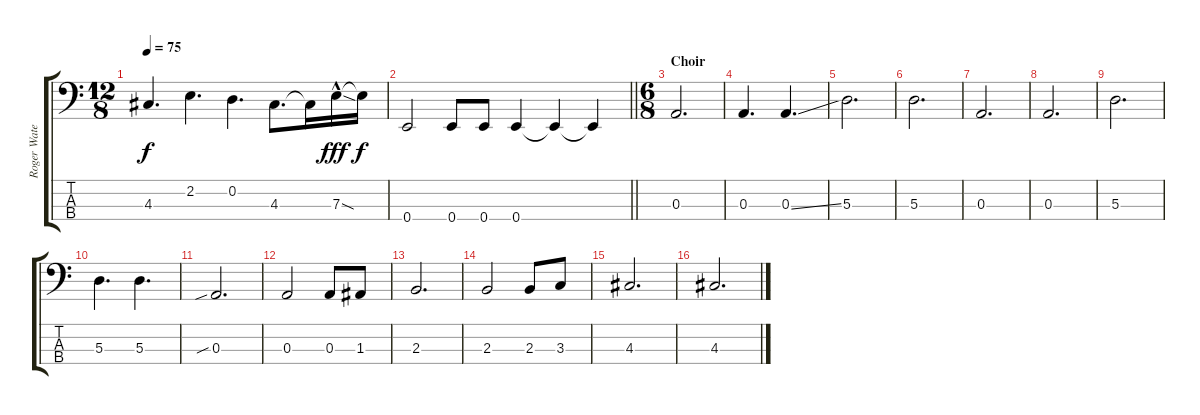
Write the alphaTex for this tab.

\track ("Roger Waters (Bass)" "Roger Wate") {instrument electricbasspick}
\staff {score tabs}
\tuning (G2 D2 A1 E1) {hide}
\ts (12 8)
\tempo 75
\clef f4
\ks c
4.3.4{d dy f} 2.2.4{d} 0.2.4{d} 4.3.8{d} 4.3{t}.16 7.3{sod hac}.16{dy fff} 7.3{t}.16{dy f} |
\barLineRight lightlight
0.4.2 0.4.8 0.4.8 0.4.4 0.4{t}.4 0.4{t}.4 |
\ts (6 8)
\section ("" "Choir")
0.3.2{d} |
0.3.4{d} 0.3{ss}.4{d} |
5.3.2{d} |
5.3.2{d} |
0.3.2{d} |
0.3.2{d} |
5.3.2{d} |
5.3.4{d} 5.3.4{d} |
0.3{sib}.2{d} |
0.3.2 0.3.8 1.3.8 |
2.3.2{d} |
2.3.2 2.3.8 3.3.8 |
4.3.2{d} |
4.3.2{d}
